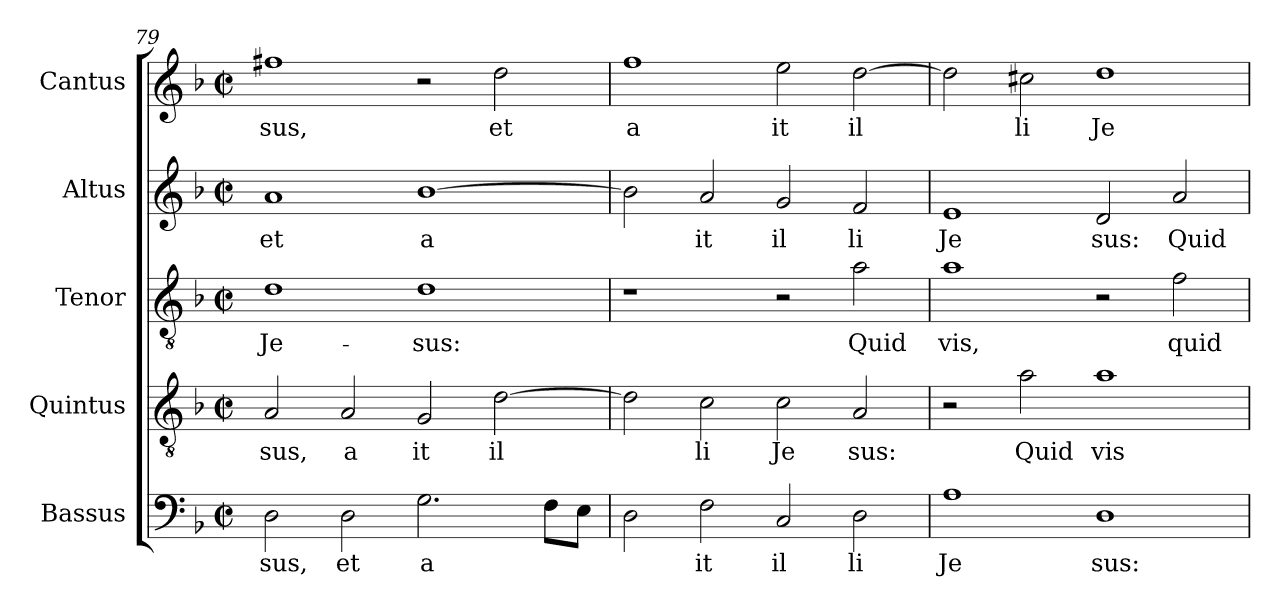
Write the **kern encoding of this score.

**kern	**text	**kern	**text	**kern	**text	**kern	**text	**kern	**text
*part5	*part5	*part4	*part4	*part3	*part3	*part2	*part2	*part1	*part1
*staff5	*staff5	*staff4	*staff4	*staff3	*staff3	*staff2	*staff2	*staff1	*staff1
*I"Bassus	*	*I"Quintus	*	*I"Tenor	*	*I"Altus	*	*I"Cantus	*
!!LO:PB:g=z
*clefF4	*	*clefGv2	*	*clefGv2	*	*clefG2	*	*clefG2	*
*k[b-]	*	*k[b-]	*	*k[b-]	*	*k[b-]	*	*k[b-]	*
*F:	*	*F:	*	*F:	*	*F:	*	*F:	*
*M2/2	*	*M2/2	*	*M2/2	*	*M2/2	*	*M2/2	*
*met(c|)	*	*met(c|)	*	*met(c|)	*	*met(c|)	*	*met(c|)	*
=79	=79	=79	=79	=79	=79	=79	=79	=79	=79
!	!LO:LY:b:cj	!	!LO:LY:b:cj	!	!LO:LY:b:cj	!	!LO:LY:b:cj	!	!LO:LY:b:cj
2D\	sus,	2A/	sus,	1d	Je-	1a	et	1ff#X	sus,
!	!LO:LY:b:cj	!	!LO:LY:b:cj	!	!	!	!	!	!
2D\	et	2A/	a	.	.	.	.	.	.
!	!LO:LY:b:cj	!	!LO:LY:b:cj	!	!LO:LY:b:cj	!	!LO:LY:b:cj	!	!
2.G\	a	2G/	it	1d	-sus:	[>1b-	a	2r	.
!	!	!	!LO:LY:b:cj	!	!	!	!	!	!LO:LY:b:cj
.	.	[>2d\	il	.	.	.	.	2dd\	et
!	!LO:LY:b:cj	!	!	!	!	!	!	!	!
8F\L	.	.	.	.	.	.	.	.	.
!	!LO:LY:b:cj	!	!	!	!	!	!	!	!
8E\J	.	.	.	.	.	.	.	.	.
=80	=80	=80	=80	=80	=80	=80	=80	=80	=80
!	!LO:LY:b:cj	!	!LO:LY:b:cj	!	!	!	!LO:LY:b:cj	!	!LO:LY:b:cj
2D\	.	2d\]	.	1r	.	2b-\]	.	1ff	a
!	!LO:LY:b:cj	!	!LO:LY:b:cj	!	!	!	!LO:LY:b:cj	!	!
2F\	it	2c\	li	.	.	2a/	it	.	.
!	!LO:LY:b:cj	!	!LO:LY:b:cj	!	!	!	!LO:LY:b:cj	!	!LO:LY:b:cj
2C/	il	2c\	Je	2r	.	2g/	il	2ee\	it
!	!LO:LY:b:cj	!	!LO:LY:b:cj	!	!LO:LY:b:cj	!	!LO:LY:b:cj	!	!LO:LY:b:cj
2D\	li	2A/	sus:	2a\	Quid	2f/	li	[>2dd\	il
=81	=81	=81	=81	=81	=81	=81	=81	=81	=81
!	!LO:LY:b:cj	!	!	!	!LO:LY:b:cj	!	!LO:LY:b:cj	!	!LO:LY:b:cj
1A	Je	2r	.	1a	vis,	1e	Je	2dd\]	.
!	!	!	!LO:LY:b:cj	!	!	!	!	!	!LO:LY:b:cj
.	.	2a\	Quid	.	.	.	.	2cc#\	li
!	!LO:LY:b:cj	!	!LO:LY:b:cj	!	!	!	!LO:LY:b:cj	!	!LO:LY:b:cj
1D	sus:	1a	vis	2r	.	2d/	sus:	1dd	Je
!	!	!	!	!	!LO:LY:b:cj	!	!LO:LY:b:cj	!	!
.	.	.	.	2f\	quid	2a/	Quid	.	.
=	=	=	=	=	=	=	=	=	=
*-	*-	*-	*-	*-	*-	*-	*-	*-	*-
